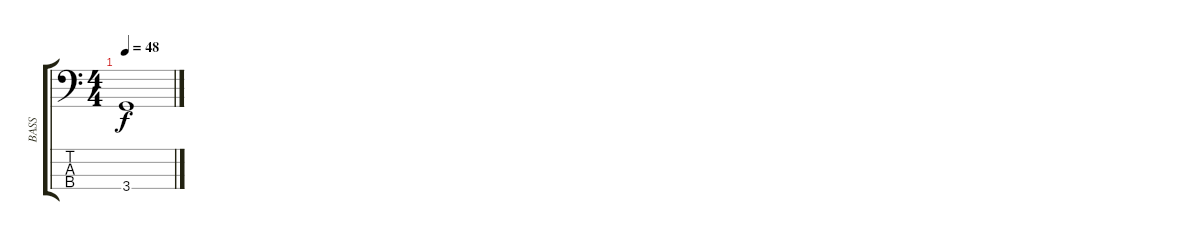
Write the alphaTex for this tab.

\track ("BASS" "BASS") {instrument electricbassfinger}
\staff {score tabs}
\tuning (G2 D2 A1 E1) {hide}
\ts (4 4)
\tempo 48
\clef f4
\ks c
3.4.1{dy f}
